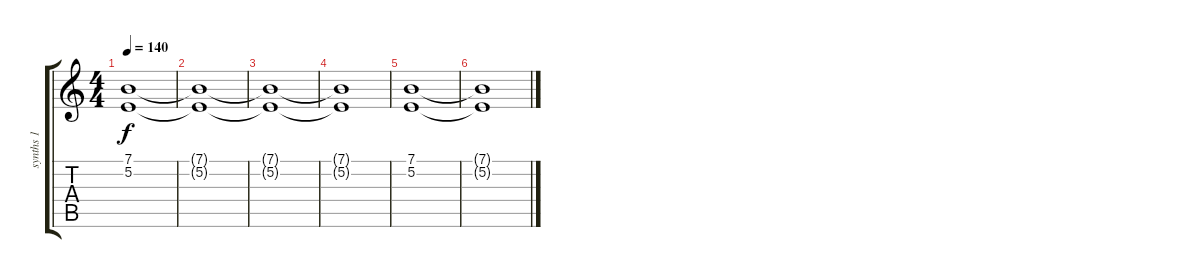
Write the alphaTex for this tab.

\track ("synths 1" "synths 1") {instrument choiraahs}
\staff {score tabs}
\tuning (E4 B3 G3 D3 A2 E2) {hide}
\ts (4 4)
\tempo 140
\clef g2
\ks c
(7.1 5.2).1{dy f volume 15} |
(7.1{t} 5.2{t}).1 |
(7.1{t} 5.2{t}).1 |
(7.1{t} 5.2{t}).1 |
(7.1 5.2).1{volume 9} |
(7.1{t} 5.2{t}).1{volume 0}
